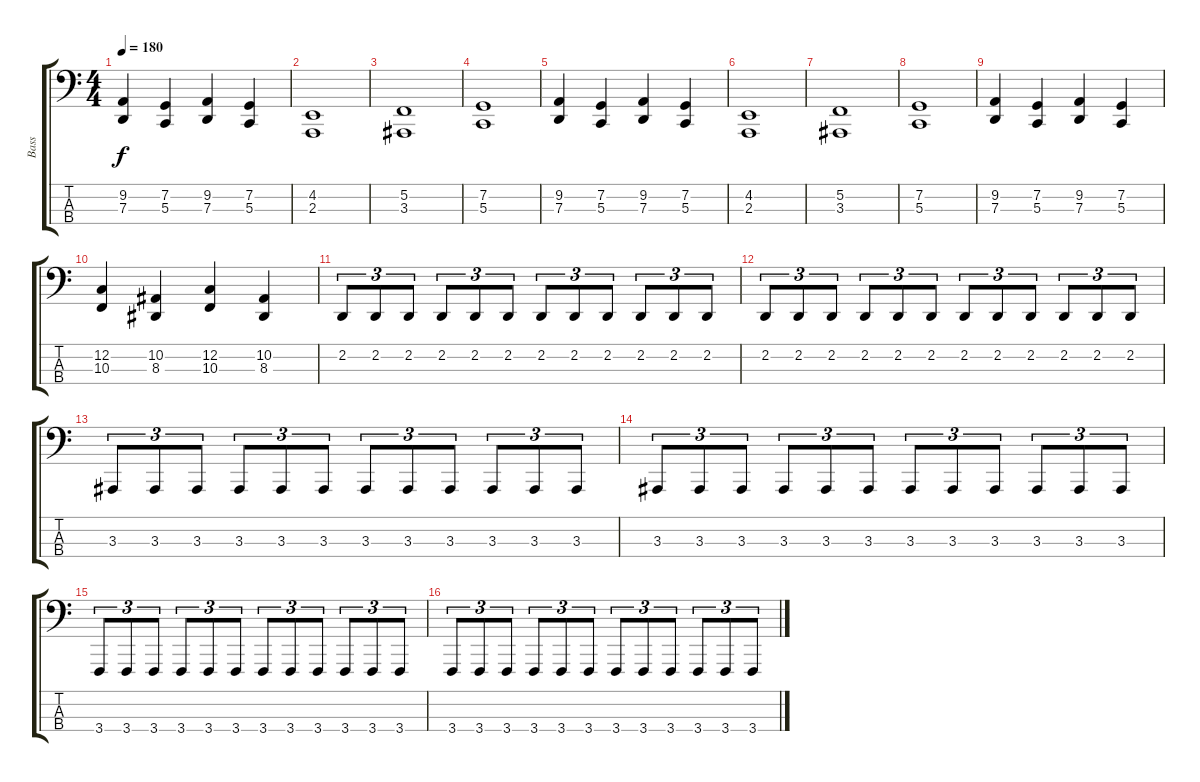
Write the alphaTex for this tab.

\track ("Bass" "Bass") {instrument stringensemble1}
\staff {score tabs}
\tuning (F2 C2 G1 D1) {hide}
\ts (4 4)
\tempo 180
\clef f4
\ks c
(9.2 7.3).4{dy f} (7.2 5.3).4 (9.2 7.3).4 (7.2 5.3).4 |
(4.2 2.3).1 |
(5.2 3.3).1 |
(7.2 5.3).1 |
(9.2 7.3).4 (7.2 5.3).4 (9.2 7.3).4 (7.2 5.3).4 |
(4.2 2.3).1 |
(5.2 3.3).1 |
(7.2 5.3).1 |
(9.2 7.3).4 (7.2 5.3).4 (9.2 7.3).4 (7.2 5.3).4 |
(12.2 10.3).4 (10.2 8.3).4 (12.2 10.3).4 (10.2 8.3).4 |
2.2.8{tu (3 2)} 2.2.8{tu (3 2)} 2.2.8{tu (3 2)} 2.2.8{tu (3 2)} 2.2.8{tu (3 2)} 2.2.8{tu (3 2)} 2.2.8{tu (3 2)} 2.2.8{tu (3 2)} 2.2.8{tu (3 2)} 2.2.8{tu (3 2)} 2.2.8{tu (3 2)} 2.2.8{tu (3 2)} |
2.2.8{tu (3 2)} 2.2.8{tu (3 2)} 2.2.8{tu (3 2)} 2.2.8{tu (3 2)} 2.2.8{tu (3 2)} 2.2.8{tu (3 2)} 2.2.8{tu (3 2)} 2.2.8{tu (3 2)} 2.2.8{tu (3 2)} 2.2.8{tu (3 2)} 2.2.8{tu (3 2)} 2.2.8{tu (3 2)} |
3.3.8{tu (3 2)} 3.3.8{tu (3 2)} 3.3.8{tu (3 2)} 3.3.8{tu (3 2)} 3.3.8{tu (3 2)} 3.3.8{tu (3 2)} 3.3.8{tu (3 2)} 3.3.8{tu (3 2)} 3.3.8{tu (3 2)} 3.3.8{tu (3 2)} 3.3.8{tu (3 2)} 3.3.8{tu (3 2)} |
3.3.8{tu (3 2)} 3.3.8{tu (3 2)} 3.3.8{tu (3 2)} 3.3.8{tu (3 2)} 3.3.8{tu (3 2)} 3.3.8{tu (3 2)} 3.3.8{tu (3 2)} 3.3.8{tu (3 2)} 3.3.8{tu (3 2)} 3.3.8{tu (3 2)} 3.3.8{tu (3 2)} 3.3.8{tu (3 2)} |
3.4.8{tu (3 2)} 3.4.8{tu (3 2)} 3.4.8{tu (3 2)} 3.4.8{tu (3 2)} 3.4.8{tu (3 2)} 3.4.8{tu (3 2)} 3.4.8{tu (3 2)} 3.4.8{tu (3 2)} 3.4.8{tu (3 2)} 3.4.8{tu (3 2)} 3.4.8{tu (3 2)} 3.4.8{tu (3 2)} |
3.4.8{tu (3 2)} 3.4.8{tu (3 2)} 3.4.8{tu (3 2)} 3.4.8{tu (3 2)} 3.4.8{tu (3 2)} 3.4.8{tu (3 2)} 3.4.8{tu (3 2)} 3.4.8{tu (3 2)} 3.4.8{tu (3 2)} 3.4.8{tu (3 2)} 3.4.8{tu (3 2)} 3.4.8{tu (3 2)}
